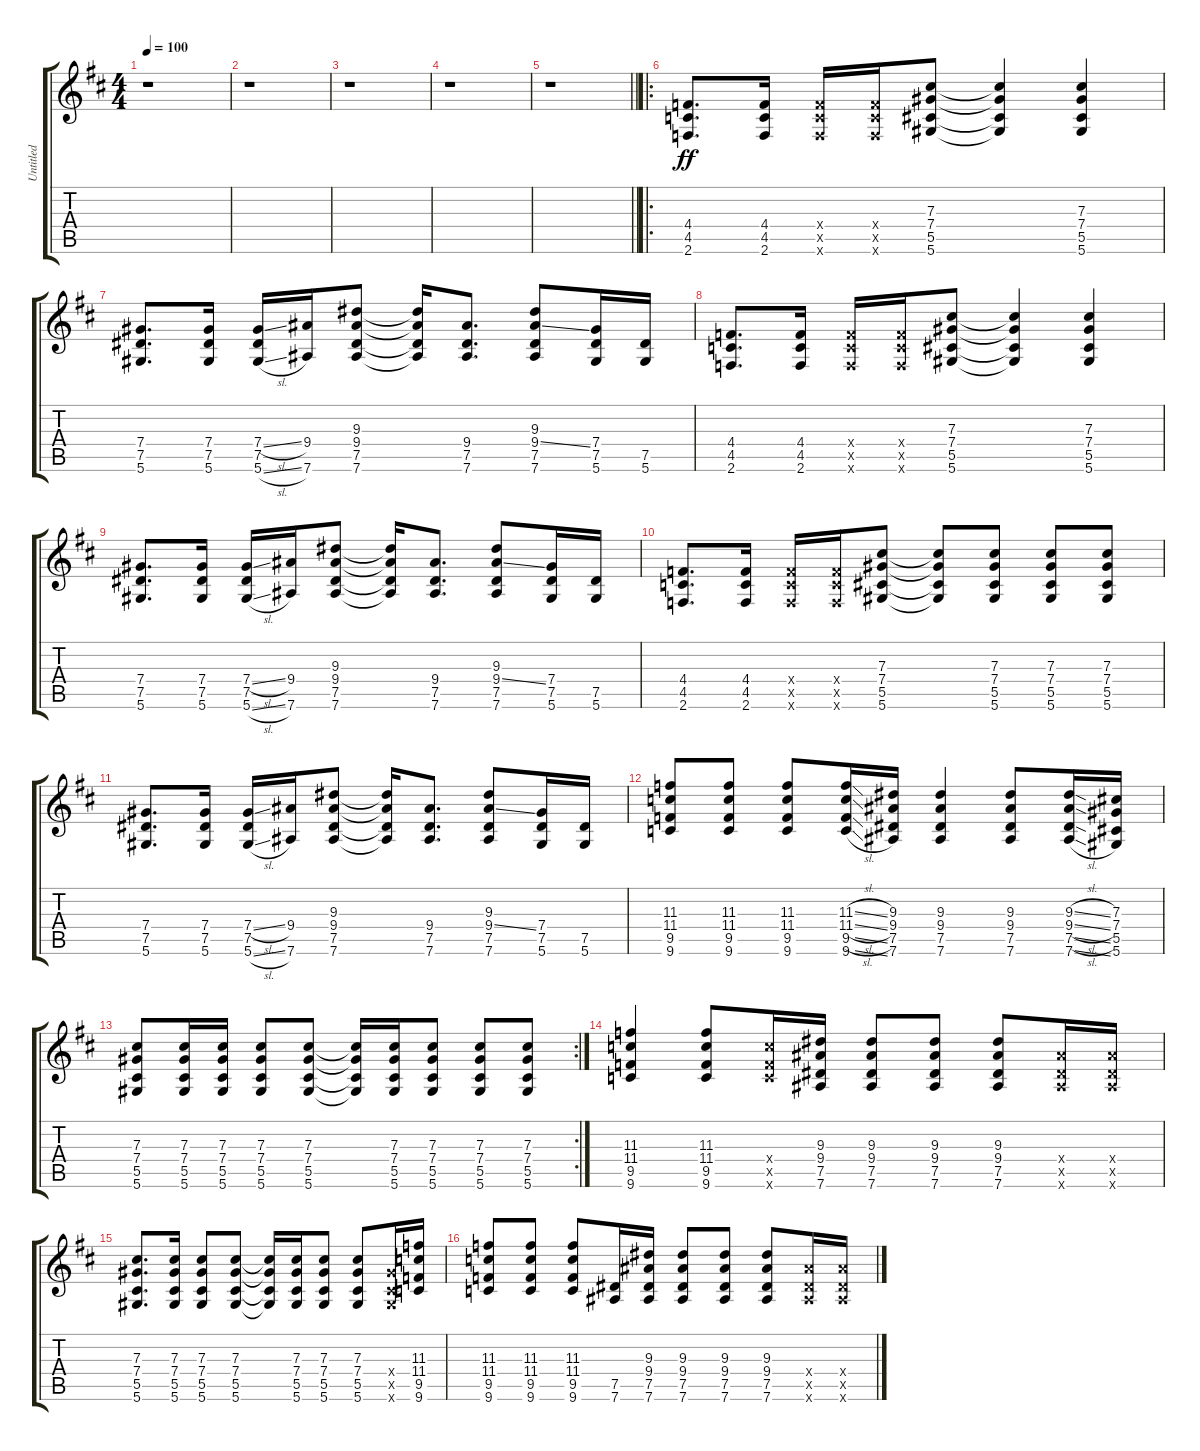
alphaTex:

\track ("Untitled" "Untitled") {instrument distortionguitar}
\staff {score tabs}
\tuning (Eb4 Bb3 Gb3 Db3 Ab2 Eb2) {hide}
\ts (4 4)
\tempo 100
\clef g2
\ks d
r.1{dy ff} |
r.1 |
r.1 |
r.1 |
\barLineRight lightlight
r.1 |
\ro
(4.4 4.5 2.6).8{d} (4.4 4.5 2.6).16 (4.4{x} 4.5{x} 2.6{x}).16 (4.4{x} 4.5{x} 2.6{x}).16 (7.3 7.4 5.5 5.6).8 (7.3{t} 7.4{t} 5.5{t} 5.6{t}).4 (7.3 7.4 5.5 5.6).4 |
(7.4 7.5 5.6).8{d} (7.4 7.5 5.6).16 (7.4{sl} 7.5 5.6{sl}).16 (9.4 7.6).16 (9.3 9.4 7.5 7.6).8 (9.3{t} 9.4{t} 7.5{t} 7.6{t}).16 (9.4 7.5 7.6).8{d} (9.3 9.4{ss} 7.5 7.6).8 (7.4 7.5 5.6).16 (7.5 5.6).16 |
(4.4 4.5 2.6).8{d} (4.4 4.5 2.6).16 (4.4{x} 4.5{x} 2.6{x}).16 (4.4{x} 4.5{x} 2.6{x}).16 (7.3 7.4 5.5 5.6).8 (7.3{t} 7.4{t} 5.5{t} 5.6{t}).4 (7.3 7.4 5.5 5.6).4 |
(7.4 7.5 5.6).8{d} (7.4 7.5 5.6).16 (7.4{sl} 7.5 5.6{sl}).16 (9.4 7.6).16 (9.3 9.4 7.5 7.6).8 (9.3{t} 9.4{t} 7.5{t} 7.6{t}).16 (9.4 7.5 7.6).8{d} (9.3 9.4{ss} 7.5 7.6).8 (7.4 7.5 5.6).16 (7.5 5.6).16 |
(4.4 4.5 2.6).8{d} (4.4 4.5 2.6).16 (4.4{x} 4.5{x} 2.6{x}).16 (4.4{x} 4.5{x} 2.6{x}).16 (7.3 7.4 5.5 5.6).8 (7.3{t} 7.4{t} 5.5{t} 5.6{t}).8 (7.3 7.4 5.5 5.6).8 (7.3 7.4 5.5 5.6).8 (7.3 7.4 5.5 5.6).8 |
(7.4 7.5 5.6).8{d} (7.4 7.5 5.6).16 (7.4{sl} 7.5 5.6{sl}).16 (9.4 7.6).16 (9.3 9.4 7.5 7.6).8 (9.3{t} 9.4{t} 7.5{t} 7.6{t}).16 (9.4 7.5 7.6).8{d} (9.3 9.4{ss} 7.5 7.6).8 (7.4 7.5 5.6).16 (7.5 5.6).16 |
(11.3 11.4 9.5 9.6).8 (11.3 11.4 9.5 9.6).8 (11.3 11.4 9.5 9.6).8 (11.3{sl} 11.4{sl} 9.5{sl} 9.6{sl}).16 (9.3 9.4 7.5 7.6).16 (9.3 9.4 7.5 7.6).4 (9.3 9.4 7.5 7.6).8 (9.3{sl} 9.4{sl} 7.5{sl} 7.6{sl}).16 (7.3 7.4 5.5 5.6).16 |
\rc 2
(7.3 7.4 5.5 5.6).8 (7.3 7.4 5.5 5.6).16 (7.3 7.4 5.5 5.6).16 (7.3 7.4 5.5 5.6).8 (7.3 7.4 5.5 5.6).8 (7.3{t} 7.4{t} 5.5{t} 5.6{t}).16 (7.3 7.4 5.5 5.6).16 (7.3 7.4 5.5 5.6).8 (7.3 7.4 5.5 5.6).8 (7.3 7.4 5.5 5.6).8 |
(11.3 11.4 9.5 9.6).4 (11.3 11.4 9.5 9.6).8 (11.4{x} 9.5{x} 9.6{x}).16 (9.3 9.4 7.5 7.6).16 (9.3 9.4 7.5 7.6).8 (9.3 9.4 7.5 7.6).8 (9.3 9.4 7.5 7.6).8 (9.4{x} 7.5{x} 7.6{x}).16 (9.4{x} 7.5{x} 7.6{x}).16 |
(7.3 7.4 5.5 5.6).8{d} (7.3 7.4 5.5 5.6).16 (7.3 7.4 5.5 5.6).8 (7.3 7.4 5.5 5.6).8 (7.3{t} 7.4{t} 5.5{t} 5.6{t}).16 (7.3 7.4 5.5 5.6).16 (7.3 7.4 5.5 5.6).8 (7.3 7.4 5.5 5.6).8 (7.4{x} 5.5{x} 5.6{x}).16 (11.3 11.4 9.5 9.6).16 |
(11.3 11.4 9.5 9.6).8 (11.3 11.4 9.5 9.6).8 (11.3 11.4 9.5 9.6).8 (7.5 7.6).16 (9.3 9.4 7.5 7.6).16 (9.3 9.4 7.5 7.6).8 (9.3 9.4 7.5 7.6).8 (9.3 9.4 7.5 7.6).8 (9.4{x} 7.5{x} 7.6{x}).16 (9.4{x} 7.5{x} 7.6{x}).16
